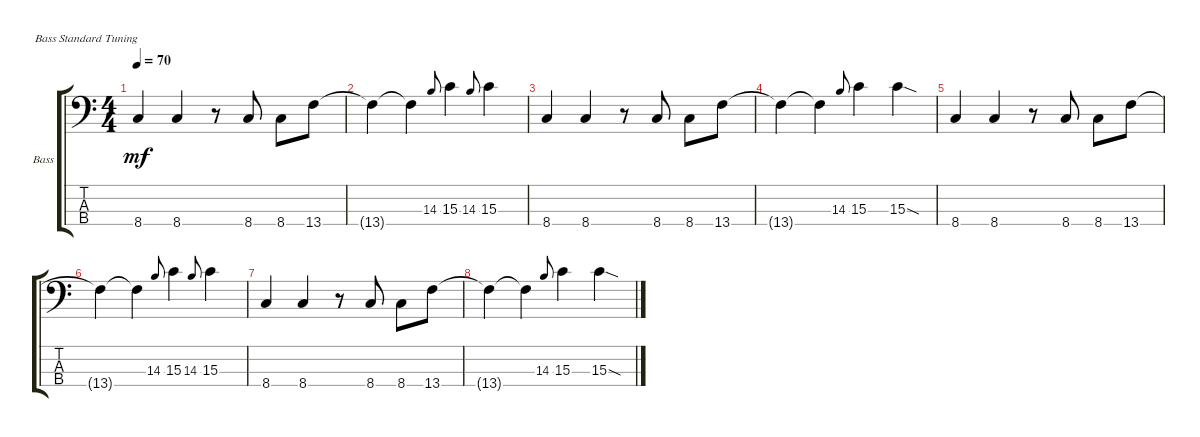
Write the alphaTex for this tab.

\defaultSystemsLayout 4
\bracketExtendMode groupsimilarinstruments
\firstSystemTrackNameOrientation horizontal
\otherSystemsTrackNameOrientation horizontal
\track ("Bass" "Bass") {multiBarRest instrument electricbassfinger}
\staff {score tabs}
\tuning (G2 D2 A1 E1)
\ts (4 4)
\tempo 70
\clef f4
\ks c
8.4.4{dy mf} 8.4.4 r.8 8.4.8 8.4.8 13.4.8 |
13.4{t}.4 13.4{t}.4 14.3.8{gr onbeat} 15.3.4 14.3.8{gr onbeat} 15.3.4 |
8.4.4 8.4.4 r.8 8.4.8 8.4.8 13.4.8 |
13.4{t}.4 13.4{t}.4 14.3.8{gr onbeat} 15.3.4 15.3{sod}.4 |
8.4.4 8.4.4 r.8 8.4.8 8.4.8 13.4.8 |
13.4{t}.4 13.4{t}.4 14.3.8{gr onbeat} 15.3.4 14.3.8{gr onbeat} 15.3.4 |
8.4.4 8.4.4 r.8 8.4.8 8.4.8 13.4.8 |
13.4{t}.4 13.4{t}.4 14.3.8{gr onbeat} 15.3.4 15.3{sod}.4
